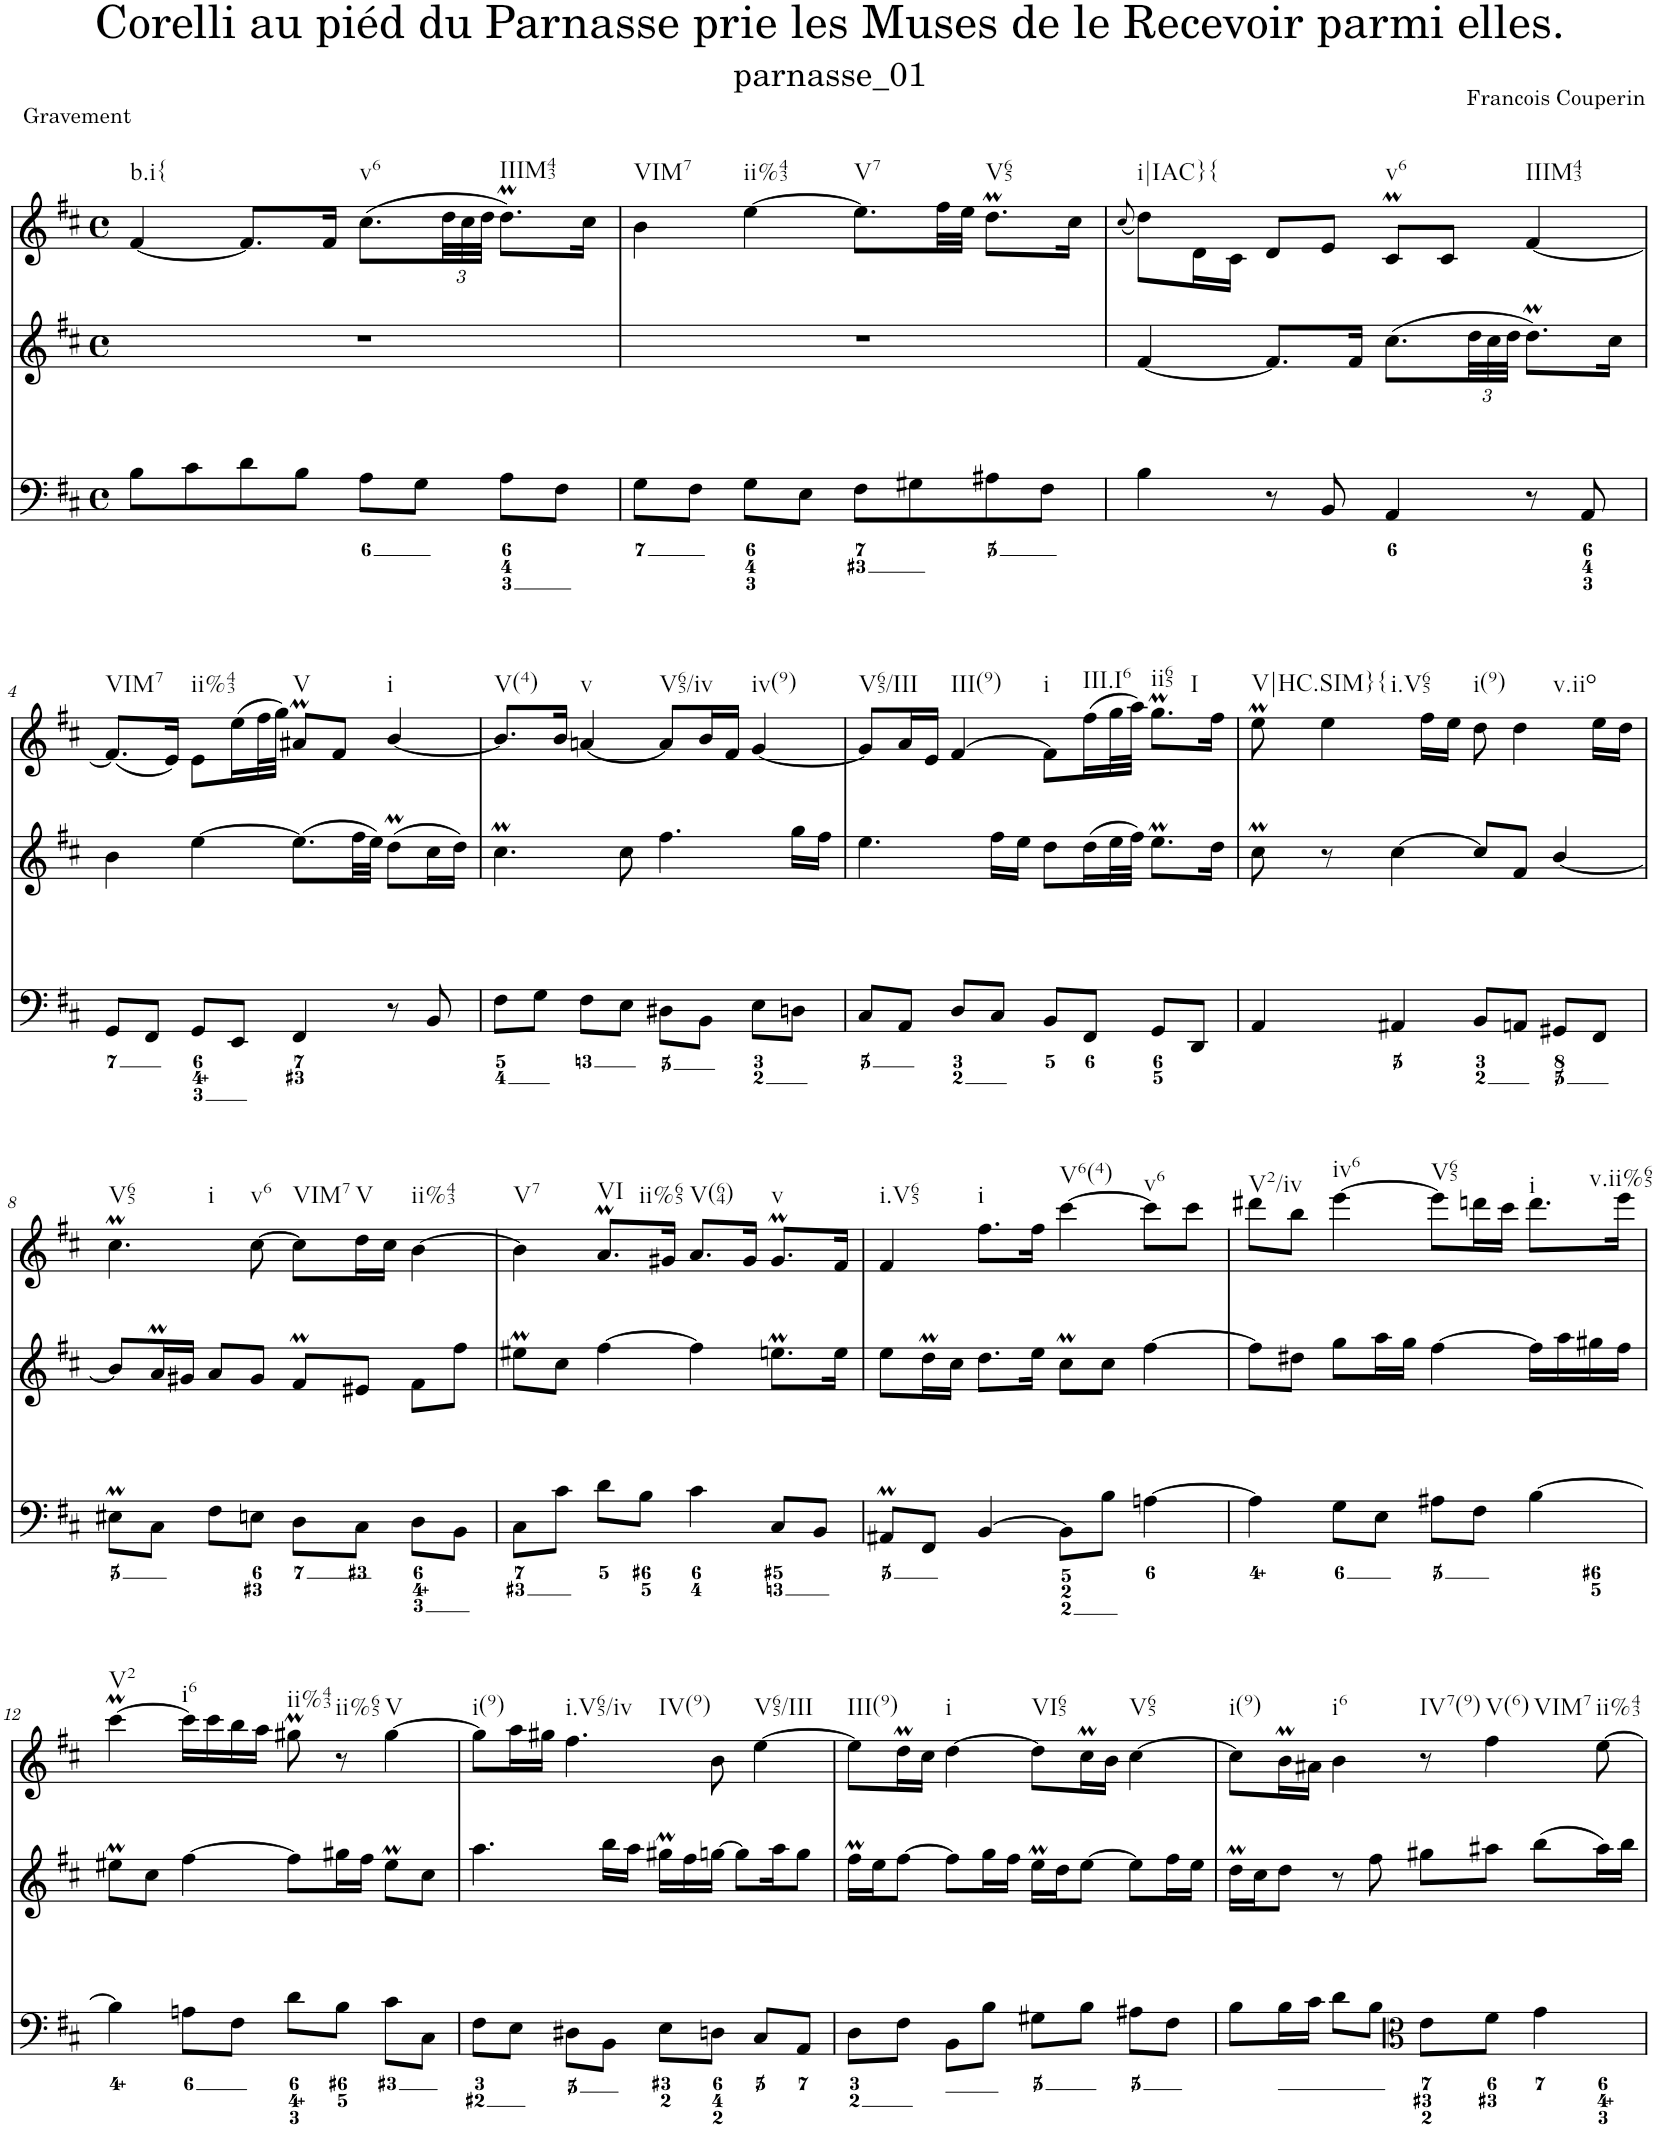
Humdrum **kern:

**kern	**kern	**kern
*part1	*part1	*part1
*staff3	*staff2	*staff1
*I"Piano	*	*
*I'Pno.	*	*
*clefF4	*clefG2	*clefG2
*k[f#c#]	*k[f#c#]	*k[f#c#]
*M4/4	*M4/4	*M4/4
*met(c)	*met(c)	*met(c)
=1	=1	=1
!	!	!LO:TX:a:t=Gravement
!	!	!LO:TX:b:t=b.i{
8B\L	1r	[4f#/
8c#\	.	.
8d\	.	8.f#/L]
8B\J	.	.
.	.	16f#/Jk
!	!	!LO:TX:b:t=v6
8A\L	.	(8.cc#\L
8G\J	.	.
*	*	*Xbrackettup
.	.	48dd\LL
.	.	48cc#\
.	.	48dd\JJJ
!	!	!LO:TX:b:t=IIIM43
8A\L	.	8.ddM\L)
8F#\J	.	.
.	.	16cc#\Jk
=2	=2	=2
!	!	!LO:TX:b:t=VIM7
8G\L	1r	4b\
8F#\J	.	.
!	!	!LO:TX:b:t=ii%43
8G\L	.	[4ee\
8E\J	.	.
!	!	!LO:TX:b:t=V7
8F#\L	.	8.ee\L]
8G#X\	.	.
.	.	32ff#\LL
.	.	32ee\JJJ
!	!	!LO:TX:b:t=V65
8A#X\	.	8.ddM\L
8F#\J	.	.
.	.	16cc#\Jk
=3	=3	=3
.	.	(8qcc#/
!	!	!LO:TX:b:t=i|IAC}{
4B\	[4f#/	8dd\L)
.	.	16d\L
.	.	16c#\JJ
8r	8.f#/L]	8d/L
8BB/	.	8e/J
.	16f#/Jk	.
!	!	!LO:TX:b:t=v6
4AA/	8.cc#\L	8c#m/L
.	.	8c#/J
*	*Xbrackettup	*
.	48dd\LL	.
.	48cc#\	.
.	48dd\JJJ	.
!	!	!LO:TX:b:t=IIIM43
8r	8.ddM\L	[4f#/
8AA/	.	.
.	16cc#\Jk	.
!!LO:LB:g=z
=4	=4	=4
!	!	!LO:TX:b:t=VIM7
8GG/L	4b\	(8.f#/L]
8FF#/J	.	.
.	.	16e/Jk)
!	!	!LO:TX:b:t=ii%43
8GG/L	[4ee\	8e\L
8EE/J	.	(16ee\L
.	.	32ff#\L
.	.	32gg\JJJ)
!	!	!LO:TX:b:t=V
4FF#/	8.ee\L]	8a#Xm/L
.	.	8f#/J
.	32ff#\LL	.
.	32ee\JJJ	.
!	!	!LO:TX:b:t=i
8r	8ddM\L	[4b/
8BB/	16cc#\L	.
.	16dd\JJ	.
=5	=5	=5
!	!	!LO:TX:b:t=V(4)
8F#\L	4.cc#m\	8.b/L]
8G\J	.	.
.	.	16b/Jk
!	!	!LO:TX:b:t=v
8F#\L	.	[4an/
8E\J	8cc#\	.
!	!	!LO:TX:b:t=V65/iv
8D#X\L	4.ff#\	8a/L]
8BB\J	.	16b/L
.	.	16f#/JJ
!	!	!LO:TX:b:t=iv(9)
8E\L	.	[4g/
8Dn\J	16gg\LL	.
.	16ff#\JJ	.
=6	=6	=6
!	!	!LO:TX:b:t=V65/III
8C#/L	4.ee\	8g/L]
8AA/J	.	16a/L
.	.	16e/JJ
!	!	!LO:TX:b:t=III(9)
8D/L	.	[4f#/
8C#/J	16ff#\LL	.
.	16ee\JJ	.
!	!	!LO:TX:b:t=i
8BB/L	8dd\L	8f#\L]
!	!	!LO:TX:b:t=III.I6
8FF#/J	16dd\L	(16ff#\L
.	32ee\L	32gg\L
.	32ff#\JJJ	32aa\JJJ)
!	!	!LO:TX:b:t=ii65
!	!	!LO:TX:b:t=I
8GG/L	8.eeM\L	8.ggM\L
8DD/J	.	.
.	16dd\Jk	16ff#\Jk
=7	=7	=7
!	!	!LO:TX:b:t=V|HC.SIM}{
4AA/	8cc#m\	8eeM\
!	!	!LO:TX:b:t=i.V65
.	8r	4ee\
4AA#X/	[4cc#\	.
.	.	16ff#\LL
.	.	16ee\JJ
!	!	!LO:TX:b:t=i(9)
8BB/L	8cc#/L]	8dd\
!	!	!LO:TX:b:t=v.iio
8AAn/J	8f#/J	4dd\
8GG#X/L	[4b/	.
8FF#/J	.	16ee\LL
.	.	16dd\JJ
!!LO:LB:g=z
=8	=8	=8
!	!	!LO:TX:b:t=V65
!	!	!LO:TX:b:t=i
8E#Xm\L	8b/L]	4.cc#m\
8C#\J	16aM/L	.
.	16g#X/JJ	.
8F#\L	8a/L	.
!	!	!LO:TX:b:t=v6
8En\J	8g#/J	[8cc#\
!	!	!LO:TX:b:t=VIM7
8D\L	8f#m/L	8cc#\L]
!	!	!LO:TX:b:t=V
8C#\J	8e#X/J	16dd\L
.	.	16cc#\JJ
!	!	!LO:TX:b:t=ii%43
8D\L	8f#\L	[4b\
8BB\J	8ff#\J	.
=9	=9	=9
!	!	!LO:TX:b:t=V7
8C#\L	8ee#Xm\L	4b\]
8c#\J	8cc#\J	.
!	!	!LO:TX:b:t=VI
!	!	!LO:TX:b:t=ii%65
8d\L	[4ff#\	8.aM/L
8B\J	.	.
.	.	16g#X/Jk
!	!	!LO:TX:b:t=V(64)
4c#\	4ff#\]	8.a/L
.	.	16g#/Jk
!	!	!LO:TX:b:t=v
8C#/L	8.eenM\L	8.g#m/L
8BB/J	.	.
.	16ee\Jk	16f#/Jk
=10	=10	=10
!	!	!LO:TX:b:t=i.V65
8AA#Xm/L	8ee\L	4f#/
8FF#/J	16ddM\L	.
.	16cc#\JJ	.
!	!	!LO:TX:b:t=i
[4BB/	8.dd\L	8.ff#\L
.	16ee\Jk	16ff#\Jk
!	!	!LO:TX:b:t=V6(4)
8BB\L]	8cc#m\L	[4ccc#\
8B\J	8cc#\J	.
!	!	!LO:TX:b:t=v6
[4An\	[4ff#\	8ccc#\L]
.	.	8ccc#\J
=11	=11	=11
!	!	!LO:TX:b:t=V2/iv
4A\]	8ff#\L]	8ddd#X\L
.	8dd#X\J	8bb\J
!	!	!LO:TX:b:t=iv6
8G\L	8gg\L	[4eee\
8E\J	16aa\L	.
.	16gg\JJ	.
!	!	!LO:TX:b:t=V65
8A#X\L	[4ff#\	8eee\L]
8F#\J	.	16dddn\L
.	.	16ccc#\JJ
!	!	!LO:TX:b:t=i
!	!	!LO:TX:b:t=v.ii%65
[4B\	16ff#\LL]	8.ddd\L
.	16aa\	.
.	16gg#X\	.
.	16ff#\JJ	16eee\Jk
!!LO:LB:g=z
=12	=12	=12
!	!	!LO:TX:b:t=V2
4B\]	8ee#Xm\L	[4ccc#m\
.	8cc#\J	.
!	!	!LO:TX:b:t=i6
8An\L	[4ff#\	16ccc#\LL]
.	.	16ccc#\
8F#\J	.	16bb\
.	.	16aa\JJ
!	!	!LO:TX:b:t=ii%43
8d\L	8ff#\L]	8gg#Xm\
!	!	!LO:TX:b:t=ii%65
8B\J	16gg#X\L	8r
.	16ff#\JJ	.
!	!	!LO:TX:b:t=V
8c#\L	8ee#m\L	[4gg#\
8C#\J	8cc#\J	.
=13	=13	=13
!	!	!LO:TX:b:t=i(9)
8F#\L	4.aa\	8gg#\L]
8E\J	.	16aa\L
.	.	16gg#X\JJ
!	!	!LO:TX:b:t=i.V65/iv
!	!	!LO:TX:b:t=IV(9)
8D#X\L	.	4.ff#\
8BB\J	16bb\LL	.
.	16aa\JJ	.
8E\L	16gg#Xm\LL	.
.	16ff#\	.
8Dn\J	[16ggn\JJ	8b\
.	8gg\L]	.
!	!	!LO:TX:b:t=V65/III
8C#/L	.	[4ee\
.	16aa\K	.
8AA/J	8gg\J	.
=14	=14	=14
!	!	!LO:TX:b:t=III(9)
8D\L	16ff#m\LL	8ee\L]
.	16ee\J	.
8F#\J	[8ff#\J	16ddM\L
.	.	16cc#\JJ
!	!	!LO:TX:b:t=i
8BB\L	8ff#\L]	[4dd\
8B\J	16gg\L	.
.	16ff#\JJ	.
!	!	!LO:TX:b:t=VI65
8G#X\L	16eeM\LL	8dd\L]
.	16dd\J	.
8B\J	[8ee\J	16cc#m\L
.	.	16b\JJ
!	!	!LO:TX:b:t=V65
8A#X\L	8ee\L]	[4cc#\
8F#\J	16ff#\L	.
.	16ee\JJ	.
=15	=15	=15
!	!	!LO:TX:b:t=i(9)
8B\L	16ddM\LL	8cc#\L]
.	16cc#\J	.
16B\L	8dd\J	16bM\L
16c#\JJ	.	16a#X\JJ
!	!	!LO:TX:b:t=i6
8d\L	8r	4b\
8B\J	8ff#\	.
*clefC3	*	*
!	!	!LO:TX:b:t=IV7(9)
8e\L	8gg#X\L	8r
!	!	!LO:TX:b:t=V(6)
!	!	!LO:TX:b:t=VIM7
8f#\J	8aa#X\J	4ff#\
4g\	8bb\L	.
!	!	!LO:TX:b:t=ii%43
.	16aa#\L	[8ee\
.	16bb\JJ	.
=	=	=
*-	*-	*-
